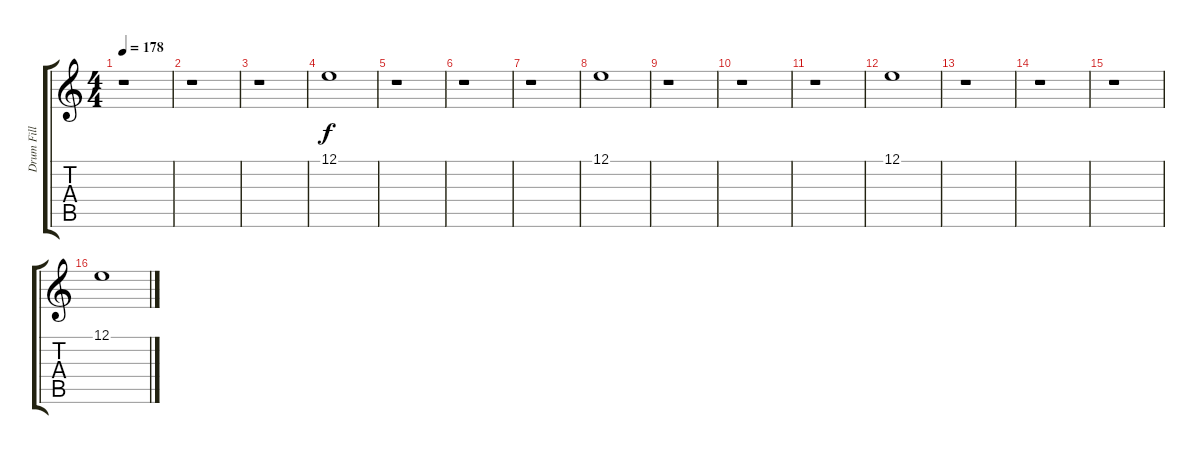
\track ("Drum Fill (Bell)" "Drum Fill ") {mute instrument tubularbells}
\staff {score tabs}
\tuning (E4 B3 G3 D3 A2 E2) {hide}
\ts (4 4)
\tempo 178
\clef g2
\ks c
r.1{dy f} |
r.1 |
r.1 |
12.1.1 |
r.1 |
r.1 |
r.1 |
12.1.1 |
r.1 |
r.1 |
r.1 |
12.1.1 |
r.1 |
r.1 |
r.1 |
12.1.1
